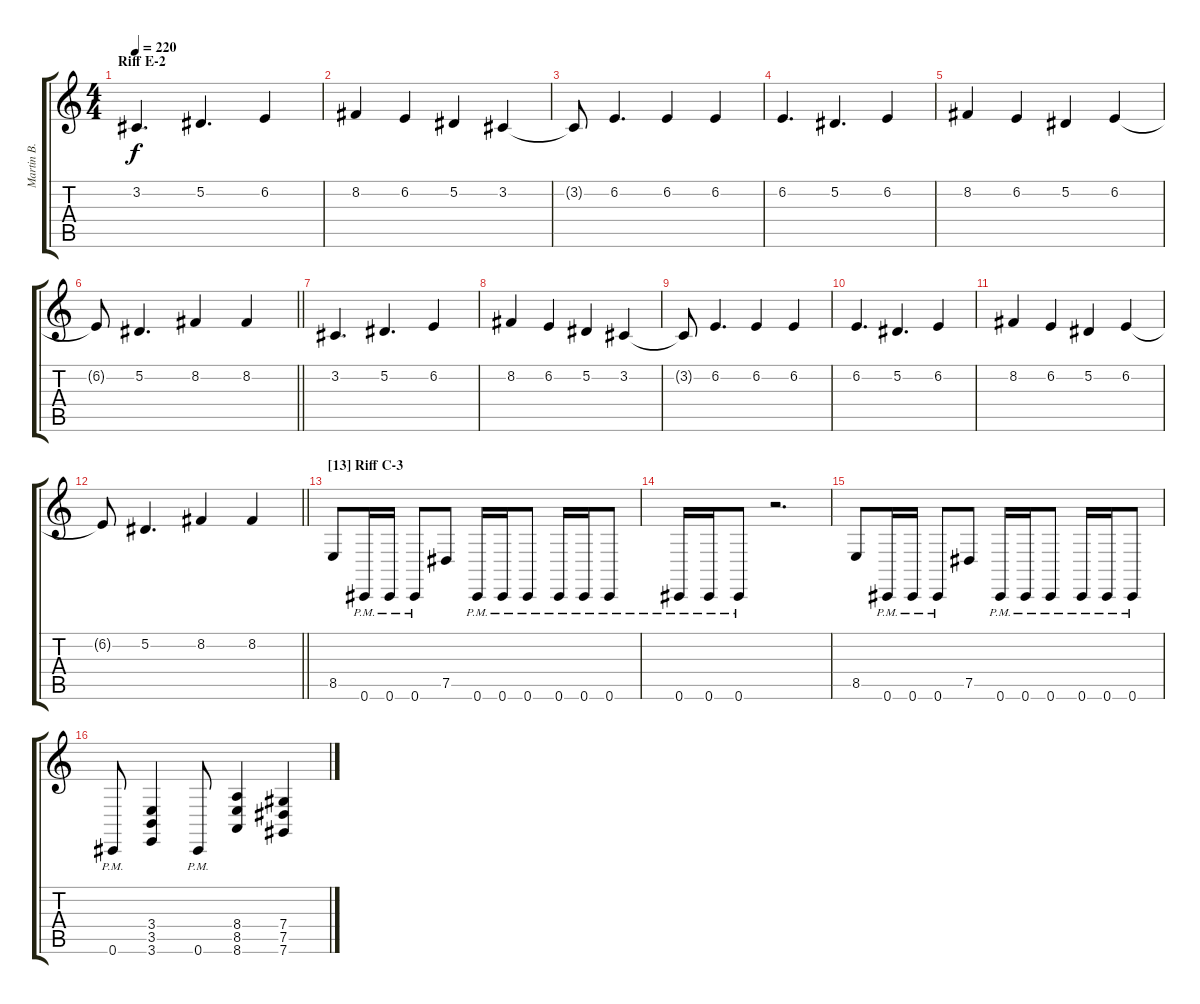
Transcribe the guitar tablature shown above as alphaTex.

\track ("Martin B." "Martin B.") {instrument fx4atmosphere}
\staff {score tabs}
\tuning (Eb4 Bb3 Gb3 Db3 Ab2 Db2) {hide}
\ts (4 4)
\section ("" "Riff E-2")
\tempo 220
\clef g2
\ks c
3.2.4{d dy f} 5.2.4{d} 6.2.4 |
8.2.4 6.2.4 5.2.4 3.2.4 |
3.2{t}.8 6.2.4{d} 6.2.4 6.2.4 |
6.2.4{d} 5.2.4{d} 6.2.4 |
8.2.4 6.2.4 5.2.4 6.2.4 |
\barLineRight lightlight
6.2{t}.8 5.2.4{d} 8.2.4 8.2.4 |
3.2.4{d} 5.2.4{d} 6.2.4 |
8.2.4 6.2.4 5.2.4 3.2.4 |
3.2{t}.8 6.2.4{d} 6.2.4 6.2.4 |
6.2.4{d} 5.2.4{d} 6.2.4 |
8.2.4 6.2.4 5.2.4 6.2.4 |
\barLineRight lightlight
6.2{t}.8 5.2.4{d} 8.2.4 8.2.4 |
\section ("" "[13] Riff C-3")
8.5.8{volume 11 balance 14 instrument lead2sawtooth} 0.6{pm}.16 0.6{pm}.16 0.6{pm}.8 7.5.8 0.6{pm}.16 0.6{pm}.16 0.6{pm}.8 0.6{pm}.16 0.6{pm}.16 0.6{pm}.8 |
0.6{pm}.16 0.6{pm}.16 0.6{pm}.8 r.2{d} |
8.5.8 0.6{pm}.16 0.6{pm}.16 0.6{pm}.8 7.5.8 0.6{pm}.16 0.6{pm}.16 0.6{pm}.8 0.6{pm}.16 0.6{pm}.16 0.6{pm}.8 |
0.6{pm}.8 (3.4 3.5 3.6).4 0.6{pm}.8 (8.4 8.5 8.6).4 (7.4 7.5 7.6).4
